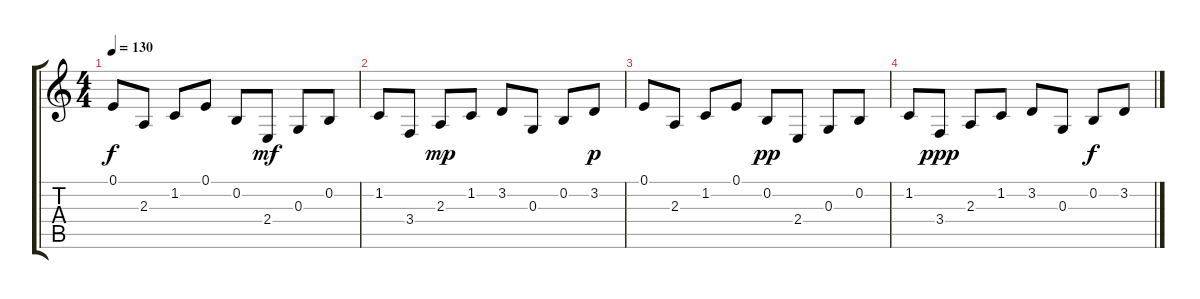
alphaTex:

\track "" {instrument vibraphone}
\staff {score tabs}
\tuning (E4 B3 G3 D3 A2 E2) {hide}
\ts (4 4)
\tempo 130
\clef g2
\ks c
0.1.8{dy f} 2.3.8 1.2.8 0.1.8 0.2.8 2.4.8{dy mf} 0.3.8 0.2.8 |
1.2.8 3.4.8 2.3.8{dy mp} 1.2.8 3.2.8 0.3.8 0.2.8 3.2.8{dy p} |
0.1.8 2.3.8 1.2.8 0.1.8 0.2.8{dy pp} 2.4.8 0.3.8 0.2.8 |
1.2.8 3.4.8{dy ppp} 2.3.8 1.2.8 3.2.8 0.3.8 0.2.8{dy f} 3.2.8
